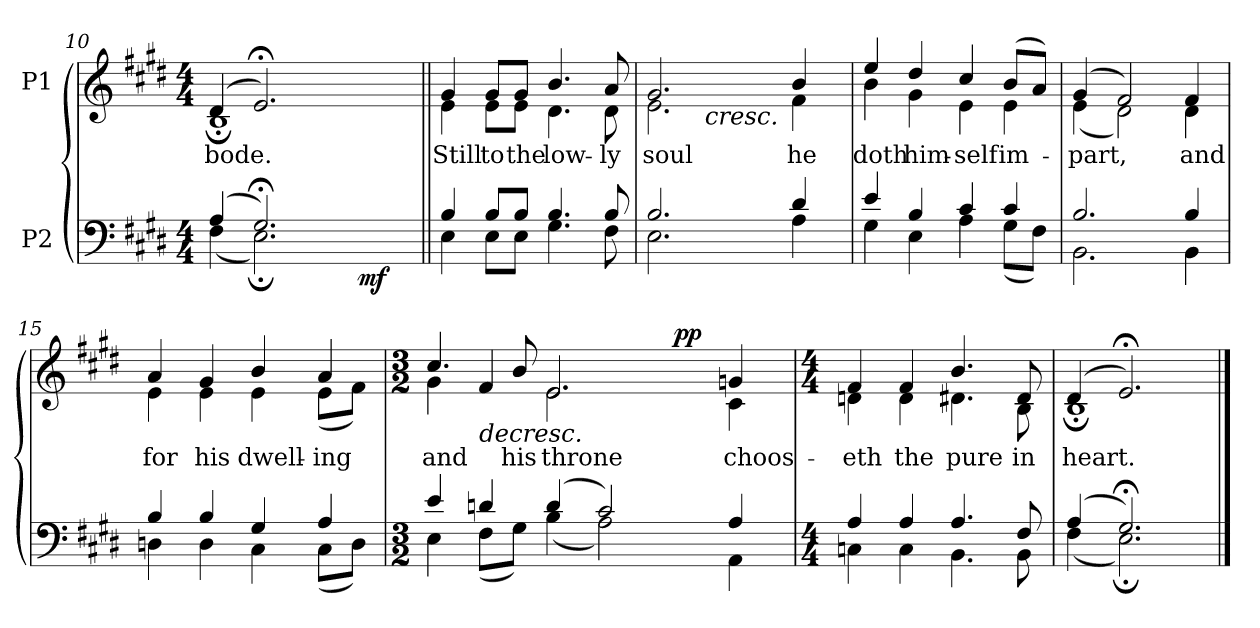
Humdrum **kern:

**kern	**dynam	**kern	**text	**dynam
*part2	*part2	*part1	*part1	*part1
*staff2	*staff2	*staff1	*staff1	*staff1
*I"P2	*	*I"P1	*	*
!!LO:LB:g=z
*clefF4	*	*clefG2	*	*
*k[f#c#g#d#]	*	*k[f#c#g#d#]	*	*
*E:	*	*E:	*	*
*M4/4	*	*M4/4	*	*
=10	=10	=10	=10	=10
*^	*	*	*	*
!	!	!	!	!LO:LY:b:color=#000000	!
*	*^	*	*^	*	*
(4Ai/	(4F#i\	2ryy	.	(4d#i/	1B;i	-bode.	.
2.G#;i/)	2.E;i\)	.	.	2.e;i/)	.	.	.
.	.	8ryy	.	.	.	.	.
.	.	16ryy	.	.	.	.	.
.	.	64ryy	.	.	.	.	.
.	.	256ryy	.	.	.	.	.
.	.	1024ryy	.	.	.	.	.
.	.	4ryy	mf	.	.	.	.
.	.	32ryy	.	.	.	.	.
.	.	128ryy	.	.	.	.	.
.	.	512.ryy	.	.	.	.	.
*	*v	*v	*	*	*	*	*
=11||	=11||	=11||	=11||	=11||	=11||	=11||
*	*^	*	*	*	*	*
!	!	!	!	!	!	!LO:LY:b:color=#000000	!
*	*v	*v	*	*	*	*	*
4Bi/	4Ei\	.	4g#i/	4ei\	Still	.
!	!	!	!	!	!LO:LY:b:color=#000000	!
8Bi/L	8Ei\L	.	8g#i/L	8ei\L	to	.
!	!	!	!	!	!LO:LY:b:color=#000000	!
8Bi/J	8Ei\J	.	8g#i/J	8ei\J	the	.
!	!	!	!	!	!LO:LY:b:color=#000000	!
4.Bi/	4.G#i\	.	4.bi/	4.d#i\	low-	.
!	!	!	!	!	!LO:LY:b:color=#000000	!
8Bi/	8F#i\	.	8ai/	8d#i\	-ly	.
*	*	*	*v	*v	*	*
=12	=12	=12	=12	=12	=12
*	*	*	*^	*	*
!	!	!	!	!	!LO:LY:b:color=#000000	!
*	*	*	*	*^	*	*
2.Bi/	2.Ei\	.	2.g#i/	2.ei\	8ryy	soul	.
.	.	.	.	.	32ryy	.	.
.	.	.	.	.	64ryy	.	.
.	.	.	.	.	128ryy	.	.
.	.	.	.	.	512.ryy	.	.
!	!	!	!	!	!LO:TX:b:i:t=cresc.	!	!
.	.	.	.	.	2ryy	.	.
.	.	.	.	.	4ryy	.	.
!	!	!	!	!	!	!LO:LY:b:color=#000000	!
4d#i/	4Ai\	.	4bi/	4f#i\	.	he	.
.	.	.	.	.	16ryy	.	.
.	.	.	.	.	256ryy	.	.
.	.	.	.	.	1024ryy	.	.
*	*	*	*v	*v	*v	*	*
=13	=13	=13	=13	=13	=13
*	*	*	*^	*	*
*	*	*	*	*^	*	*
!	!	!	!	!	!	!LO:LY:b:color=#000000	!
*	*	*	*	*v	*v	*	*
4ei/	4G#i\	.	4eei/	4bi\	doth	.
!	!	!	!	!	!LO:LY:b:color=#000000	!
4Bi/	4Ei\	.	4dd#i/	4g#i\	him-	.
!	!	!	!	!	!LO:LY:b:color=#000000	!
4c#i/	4Ai\	.	4cc#i/	4ei\	-self	.
!	!	!	!	!	!LO:LY:b:color=#000000	!
4c#i/	(8G#i\L	.	(8bi/L	4ei\	im-	.
.	8F#i\J)	.	8ai/J)	.	.	.
=14	=14	=14	=14	=14	=14	=14
!	!	!	!	!	!LO:LY:b:color=#000000	!
2.Bi/	2.BBi\	.	(4g#i/	(4ei\	-part,	.
.	.	.	2f#i/)	2d#i\)	.	.
!	!	!	!	!	!LO:LY:b:color=#000000	!
4Bi/	4BBi\	.	4f#i/	4d#i\	and	.
!!LO:LB:g=z	!!
=15	=15	=15	=15	=15	=15	=15
!	!	!	!	!	!LO:LY:b:color=#000000	!
4Bi/	4Dni\	.	4ai/	4ei\	for	.
!	!	!	!	!	!LO:LY:b:color=#000000	!
4Bi/	4Di\	.	4g#i/	4ei\	his	.
!	!	!	!	!	!LO:LY:b:color=#000000	!
4G#i/	4C#i\	.	4bi/	4ei\	dwell-	.
!	!	!	!	!	!LO:LY:b:color=#000000	!
4Ai/	(8C#i\L	.	4ai/	(8ei\L	-ing	.
.	8Di\J)	.	.	8f#i\J)	.	.
*	*	*	*v	*v	*	*
=16	=16	=16	=16	=16	=16
*M3/2	*	*	*M3/2	*	*
*	*	*	*^	*	*
!	!	!	!	!	!LO:LY:b:color=#000000	!
*	*	*	*	*^	*	*
4ei/	4Ei\	.	4.cc#i/	4g#i\	2ryy	and	.
!	!	!	!	!	!	!	!LO:HP:b
4dni/	(8F#i\L	.	.	4f#i/	.	.	>
!	!	!	!	!	!	!LO:LY:b:color=#000000	!
.	8G#i\J)	.	8bi/	.	.	his	.
!	!	!	!	!	!	!LO:LY:b:color=#000000	!
(4di/	(4Bi\	.	2.ei/	2.ei\	4ryy	throne	.
2c#i/)	2Ai\)	.	.	.	8ryy	.	.
.	.	.	.	.	16ryy	.	.
.	.	.	.	.	32ryy	.	.
.	.	.	.	.	256.ryy	.	.
.	.	.	.	.	2ryy	.	pp
!	!	!	!	!	!	!LO:LY:b:color=#000000	!
4Ai/	4AAi\	.	4gni/	4c#i\	.	choos-	]
.	.	.	.	.	64ryy	.	.
.	.	.	.	.	128ryy	.	.
.	.	.	.	.	512ryy	.	.
*	*	*	*v	*v	*v	*	*
=17	=17	=17	=17	=17	=17
*M4/4	*	*	*M4/4	*	*
*	*	*	*^	*	*
*	*	*	*	*^	*	*
!	!	!	!	!	!	!LO:LY:b:color=#000000	!
*	*	*	*	*v	*v	*	*
4Ai/	4Cni\	.	4f#i/	4dni\	-eth	.
!	!	!	!	!	!LO:LY:b:color=#000000	!
4Ai/	4Ci\	.	4f#i/	4di\	the	.
!	!	!	!	!	!LO:LY:b:color=#000000	!
4.Ai/	4.BBi\	.	4.bi/	4.d#Xi\	pure	.
!	!	!	!	!	!LO:LY:b:color=#000000	!
8F#i/	8BBi\	.	8d#i/	8Bi\	in	.
=18	=18	=18	=18	=18	=18	=18
!	!	!	!	!	!LO:LY:b:color=#000000	!
(4Ai/	(4F#i\	.	(4d#i/	1B;i	heart.	.
2.G#;i/)	2.E;i\)	.	2.e;i/)	.	.	.
*v	*v	*	*	*	*	*
*	*	*v	*v	*	*
==	==	==	==	==
*-	*-	*-	*-	*-
